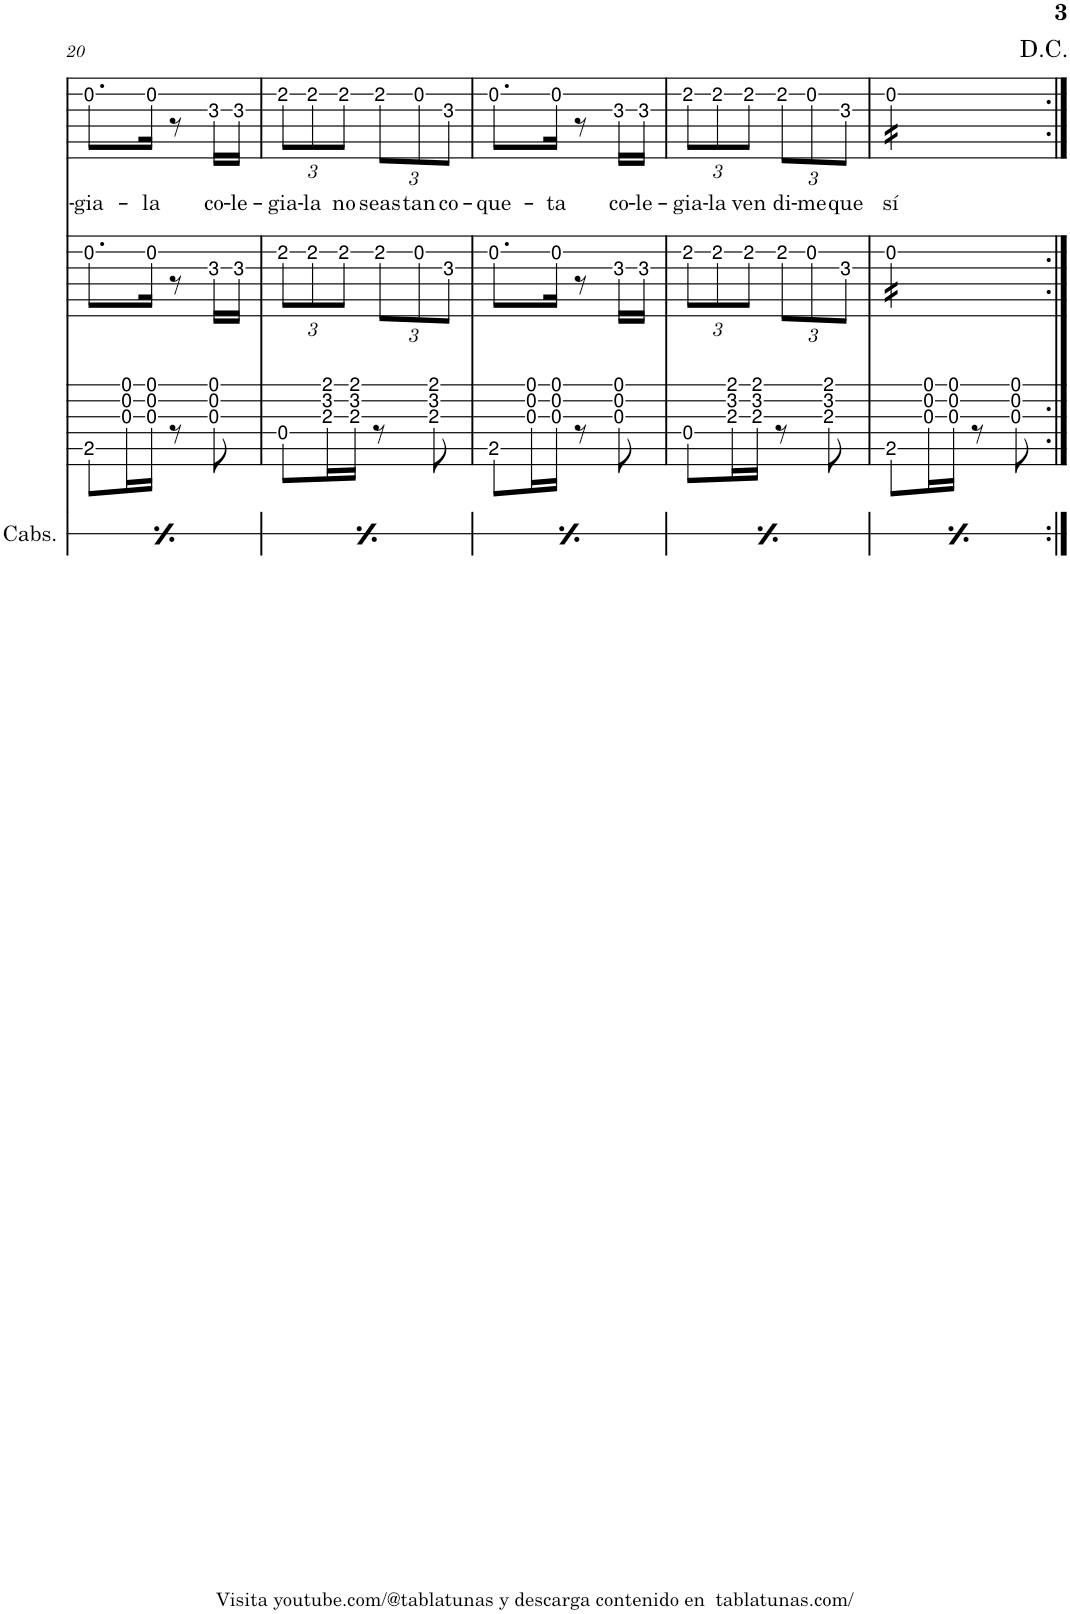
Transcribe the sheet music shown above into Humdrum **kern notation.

**kern	**kern	**kern	**kern	**text
*part4	*part3	*part2	*part1	*part1
*staff4	*staff3	*staff2	*staff1	*staff1
*I"Cabasa	*I"Guitarra	*I"Laúd	*I"Bandurria	*
*I'Cabs.	*	*	*	*
!!LO:PB:g=z
*clefX	*	*	*	*
*k[]	*k[f#]	*k[f#]	*k[f#]	*
*M2/4	*M2/4	*M2/4	*M2/4	*
=20	=20	=20	=20	=20
!	!	!	!	!LO:LY:b
8Re/L	8BB\L	8.e\L	8.ee\L	-gia-
16Re/L	16G\ 16B\ 16e\L	.	.	.
!	!	!	!	!LO:LY:b
16Re/JJ	16G\ 16B\ 16e\JJ	16e\Jk	16ee\Jk	-la
8Re/L	8r	8r	8r	.
!	!	!	!	!LO:LY:b
16Re/L	8G\ 8B\ 8e\	16d\LL	16dd\LL	co-
!	!	!	!	!LO:LY:b
16Re/JJ	.	16d\JJ	16dd\JJ	-le-
=21	=21	=21	=21	=21
*	*	*Xbrackettup	*Xbrackettup	*
!	!	!	!	!LO:LY:b
8Re/L	8D\L	12f#\L	12ff#\L	-gia-
!	!	!	!	!LO:LY:b
.	.	12f#\	12ff#\	-la
16Re/L	16A\ 16d\ 16f#\L	.	.	.
!	!	!	!	!LO:LY:b
.	.	12f#\J	12ff#\J	no
16Re/JJ	16A\ 16d\ 16f#\JJ	.	.	.
!	!	!	!	!LO:LY:b
8Re/L	8r	12f#\L	12ff#\L	seas
!	!	!	!	!LO:LY:b
.	.	12e\	12ee\	tan
16Re/L	8A\ 8d\ 8f#\	.	.	.
!	!	!	!	!LO:LY:b
.	.	12d\J	12dd\J	co-
16Re/JJ	.	.	.	.
=22	=22	=22	=22	=22
!	!	!	!	!LO:LY:b
8Re/L	8BB\L	8.e\L	8.ee\L	-que-
16Re/L	16G\ 16B\ 16e\L	.	.	.
!	!	!	!	!LO:LY:b
16Re/JJ	16G\ 16B\ 16e\JJ	16e\Jk	16ee\Jk	-ta
8Re/L	8r	8r	8r	.
!	!	!	!	!LO:LY:b
16Re/L	8G\ 8B\ 8e\	16d\LL	16dd\LL	co-
!	!	!	!	!LO:LY:b
16Re/JJ	.	16d\JJ	16dd\JJ	-le-
=23	=23	=23	=23	=23
!	!	!	!	!LO:LY:b
8Re/L	8D\L	12f#\L	12ff#\L	gia-
!	!	!	!	!LO:LY:b
.	.	12f#\	12ff#\	-la
16Re/L	16A\ 16d\ 16f#\L	.	.	.
!	!	!	!	!LO:LY:b
.	.	12f#\J	12ff#\J	ven
16Re/JJ	16A\ 16d\ 16f#\JJ	.	.	.
!	!	!	!	!LO:LY:b
8Re/L	8r	12f#\L	12ff#\L	di-
!	!	!	!	!LO:LY:b
.	.	12e\	12ee\	-me
16Re/L	8A\ 8d\ 8f#\	.	.	.
!	!	!	!	!LO:LY:b
.	.	12d\J	12dd\J	que
16Re/JJ	.	.	.	.
=24	=24	=24	=24	=24
!	!	!	!	!LO:LY:b
8Re/L	8BB\L	2e\	2ee\	sí
16Re/L	16G\ 16B\ 16e\L	.	.	.
16Re/JJ	16G\ 16B\ 16e\JJ	.	.	.
8Re/L	8r	.	.	.
16Re/L	8G\ 8B\ 8e\	.	.	.
16Re/JJ	.	.	.	.
=:|!	=:|!	=:|!	=:|!	=:|!
*-	*-	*-	*-	*-
